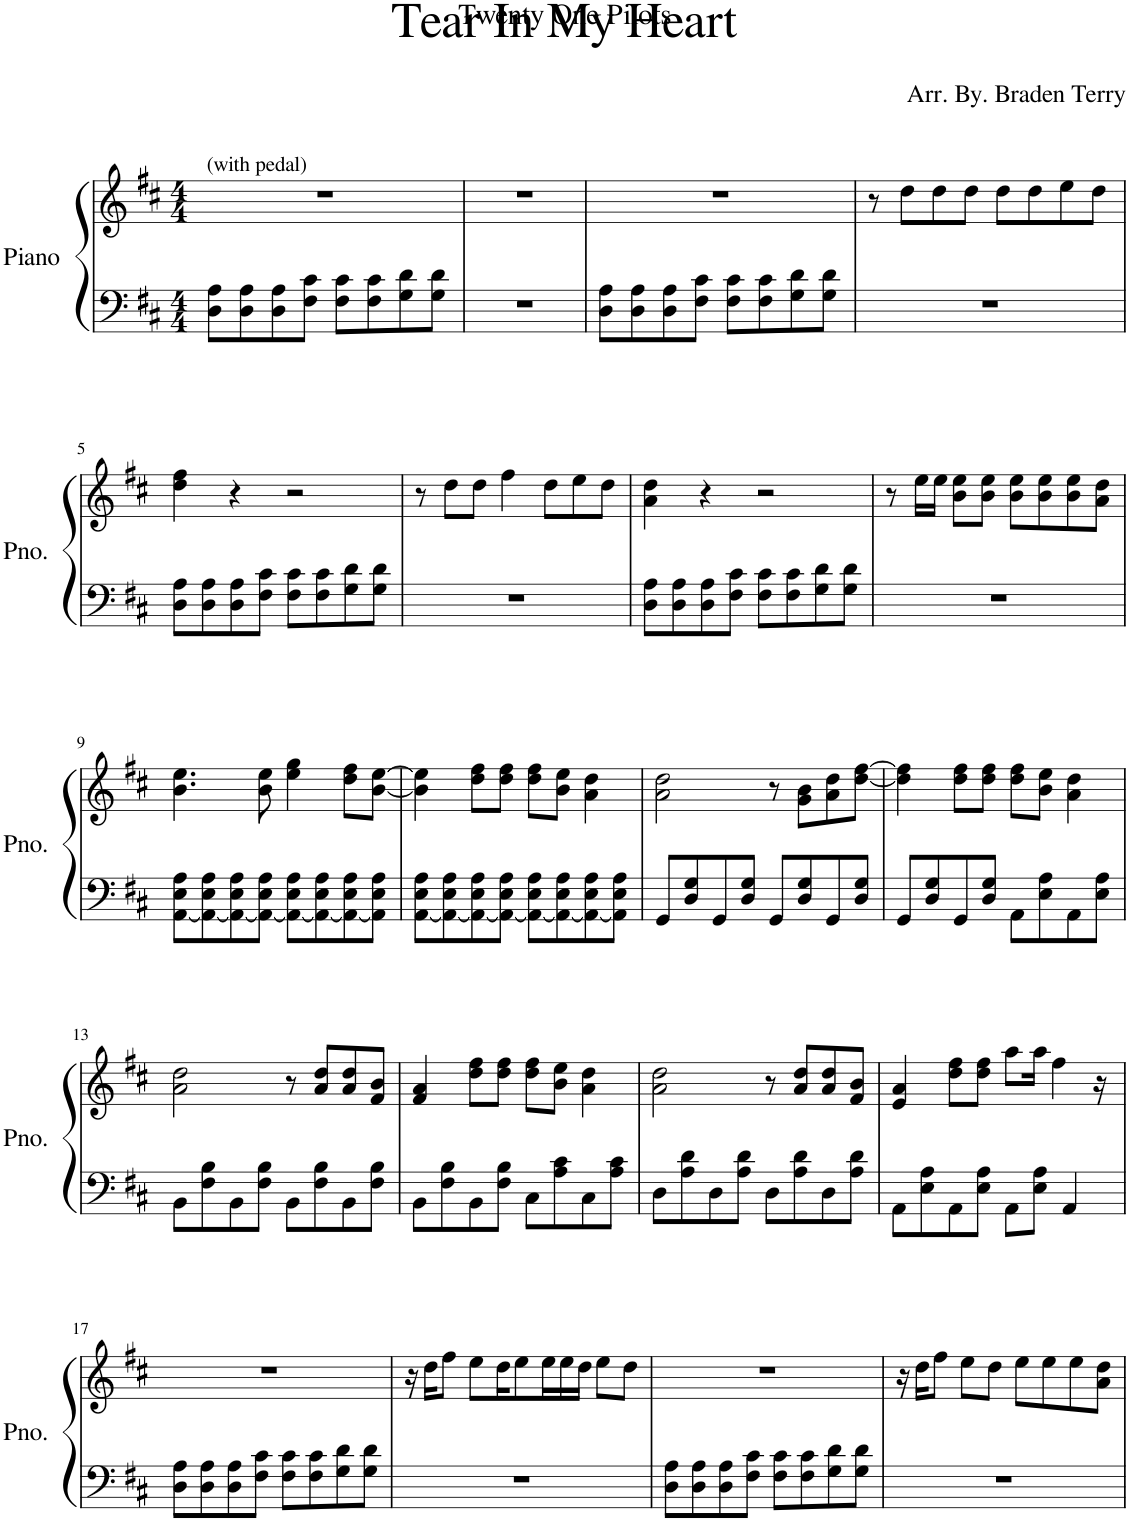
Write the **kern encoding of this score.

**kern	**kern
*part1	*part1
*staff2	*staff1
*I"Piano	*
*I'Pno.	*
*clefF4	*clefG2
*k[f#c#]	*k[f#c#]
*M4/4	*M4/4
=1	=1
!	!LO:TX:a:t=(with pedal)
8D\ 8A\L	1r
8D\ 8A\	.
8D\ 8A\	.
8F#\ 8c#\J	.
8F#\ 8c#\L	.
8F#\ 8c#\	.
8G\ 8d\	.
8G\ 8d\J	.
=2	=2
1r	1r
=3	=3
8D\ 8A\L	1r
8D\ 8A\	.
8D\ 8A\	.
8F#\ 8c#\J	.
8F#\ 8c#\L	.
8F#\ 8c#\	.
8G\ 8d\	.
8G\ 8d\J	.
=4	=4
1r	8r
.	8dd\L
.	8dd\
.	8dd\J
.	8dd\L
.	8dd\
.	8ee\
.	8dd\J
!!LO:LB:g=z
=5	=5
8D\ 8A\L	4dd\ 4ff#\
8D\ 8A\	.
8D\ 8A\	4r
8F#\ 8c#\J	.
8F#\ 8c#\L	2r
8F#\ 8c#\	.
8G\ 8d\	.
8G\ 8d\J	.
=6	=6
1r	8r
.	8dd\L
.	8dd\J
.	4ff#\
.	8dd\L
.	8ee\
.	8dd\J
=7	=7
8D\ 8A\L	4a\ 4dd\
8D\ 8A\	.
8D\ 8A\	4r
8F#\ 8c#\J	.
8F#\ 8c#\L	2r
8F#\ 8c#\	.
8G\ 8d\	.
8G\ 8d\J	.
=8	=8
1r	8r
.	16ee\LL
.	16ee\JJ
.	8b\ 8ee\L
.	8b\ 8ee\J
.	8b\ 8ee\L
.	8b\ 8ee\
.	8b\ 8ee\
.	8a\ 8dd\J
!!LO:LB:g=z
=9	=9
[8AA\ 8E\ 8A\L	4.b\ 4.ee\
8AA\_ 8E\ 8A\	.
8AA\_ 8E\ 8A\	.
8AA\_ 8E\ 8A\J	8b\ 8ee\
8AA\_ 8E\ 8A\L	4ee\ 4gg\
8AA\_ 8E\ 8A\	.
8AA\_ 8E\ 8A\	8dd\ 8ff#\L
8AA\] 8E\ 8A\J	[8b\ [8ee\J
=10	=10
[8AA\ 8E\ 8A\L	4b\] 4ee\]
8AA\_ 8E\ 8A\	.
8AA\_ 8E\ 8A\	8dd\ 8ff#\L
8AA\_ 8E\ 8A\J	8dd\ 8ff#\J
8AA\_ 8E\ 8A\L	8dd\ 8ff#\L
8AA\_ 8E\ 8A\	8b\ 8ee\J
8AA\_ 8E\ 8A\	4a\ 4dd\
8AA\] 8E\ 8A\J	.
=11	=11
8GG/L	2a\ 2dd\
8D/ 8G/	.
8GG/	.
8D/ 8G/J	.
8GG/L	8r
8D/ 8G/	8g\ 8b\L
8GG/	8a\ 8dd\
8D/ 8G/J	[8dd\ [8ff#\J
=12	=12
8GG/L	4dd\] 4ff#\]
8D/ 8G/	.
8GG/	8dd\ 8ff#\L
8D/ 8G/J	8dd\ 8ff#\J
8AA\L	8dd\ 8ff#\L
8E\ 8A\	8b\ 8ee\J
8AA\	4a\ 4dd\
8E\ 8A\J	.
!!LO:LB:g=z
=13	=13
8BB\L	2a\ 2dd\
8F#\ 8B\	.
8BB\	.
8F#\ 8B\J	.
8BB\L	8r
8F#\ 8B\	8a/ 8dd/L
8BB\	8a/ 8dd/
8F#\ 8B\J	8f#/ 8b/J
=14	=14
8BB\L	4f#/ 4a/
8F#\ 8B\	.
8BB\	8dd\ 8ff#\L
8F#\ 8B\J	8dd\ 8ff#\J
8C#\L	8dd\ 8ff#\L
8A\ 8c#\	8b\ 8ee\J
8C#\	4a\ 4dd\
8A\ 8c#\J	.
=15	=15
8D\L	2a\ 2dd\
8A\ 8d\	.
8D\	.
8A\ 8d\J	.
8D\L	8r
8A\ 8d\	8a/ 8dd/L
8D\	8a/ 8dd/
8A\ 8d\J	8f#/ 8b/J
=16	=16
8AA\L	4e/ 4a/
8E\ 8A\	.
8AA\	8dd\ 8ff#\L
8E\ 8A\J	8dd\ 8ff#\J
8AA\L	8aa\L
8E\ 8A\J	16aa\Jk
.	4ff#\
4AA/	.
.	16r
!!LO:LB:g=z
=17	=17
8D\ 8A\L	1r
8D\ 8A\	.
8D\ 8A\	.
8F#\ 8c#\J	.
8F#\ 8c#\L	.
8F#\ 8c#\	.
8G\ 8d\	.
8G\ 8d\J	.
=18	=18
1r	16r
.	16dd\KL
.	8ff#\J
.	8ee\L
.	16dd\K
.	8ee\
.	16ee\L
.	16ee\
.	16dd\JJ
.	8ee\L
.	8dd\J
=19	=19
8D\ 8A\L	1r
8D\ 8A\	.
8D\ 8A\	.
8F#\ 8c#\J	.
8F#\ 8c#\L	.
8F#\ 8c#\	.
8G\ 8d\	.
8G\ 8d\J	.
=20	=20
1r	16r
.	16dd\KL
.	8ff#\J
.	8ee\L
.	8dd\J
.	8ee\L
.	8ee\
.	8ee\
.	8a\ 8dd\J
=	=
*-	*-
